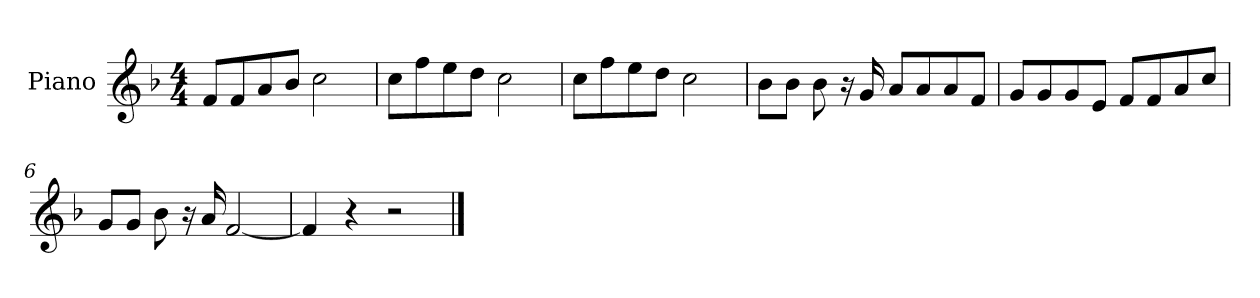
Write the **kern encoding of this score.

**kern
*part1
*staff1
*I"Piano
*I'P-no
*clefG2
*k[b-]
*M4/4
*MM93
=1
8f/L
8f/
8a/
8b-/J
2cc\
=2
8cc\L
8ff\
8ee\
8dd\J
2cc\
=3
8cc\L
8ff\
8ee\
8dd\J
2cc\
=4
8b-\L
8b-\J
8b-\
16r
16g/
8a/L
8a/
8a/
8f/J
=5
8g/L
8g/
8g/
8e/J
8f/L
8f/
8a/
8cc/J
!!LO:LB:g=z
=6
8g/L
8g/J
8b-\
16r
16a/
[2f/
=7
4f/]
4r
2r
==
*-
